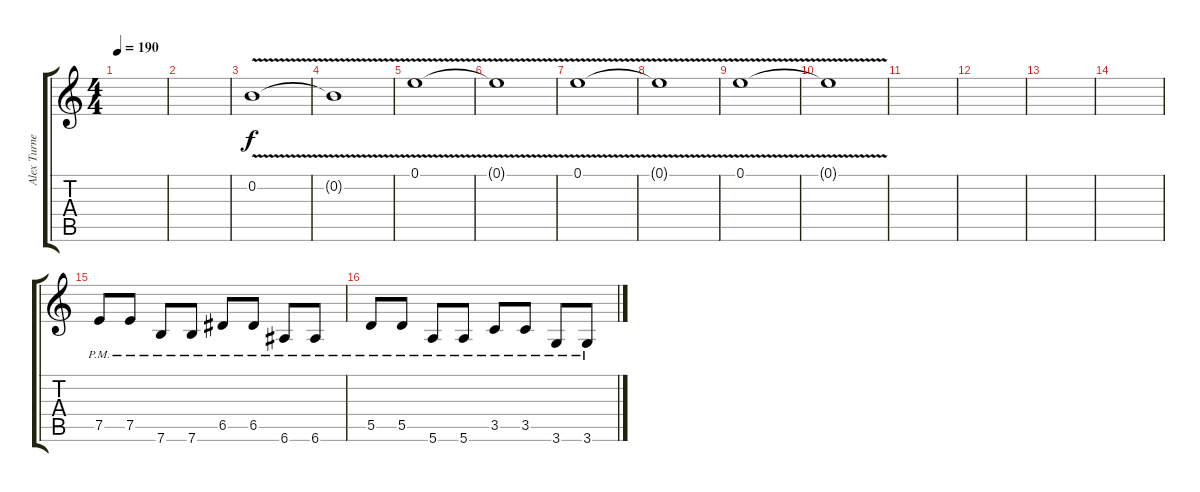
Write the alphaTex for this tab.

\track ("Alex Turner (Rhythm Guitar)" "Alex Turne") {instrument overdrivenguitar}
\staff {score tabs}
\tuning (E4 B3 G3 D3 A2 E2) {hide}
\ts (4 4)
\tempo 190
\clef g2
\ks c
|
|
0.2{v}.1 |
0.2{t}.1 |
0.1{v}.1 |
0.1{t}.1 |
0.1{v}.1 |
0.1{t}.1 |
0.1{v}.1 |
0.1{t}.1 |
|
|
|
|
7.5{pm}.8{volume 9} 7.5{pm}.8 7.6{pm}.8 7.6{pm}.8 6.5{pm}.8 6.5{pm}.8 6.6{pm}.8 6.6{pm}.8 |
5.5{pm}.8 5.5{pm}.8 5.6{pm}.8 5.6{pm}.8 3.5{pm}.8 3.5{pm}.8 3.6{pm}.8 3.6{pm}.8
